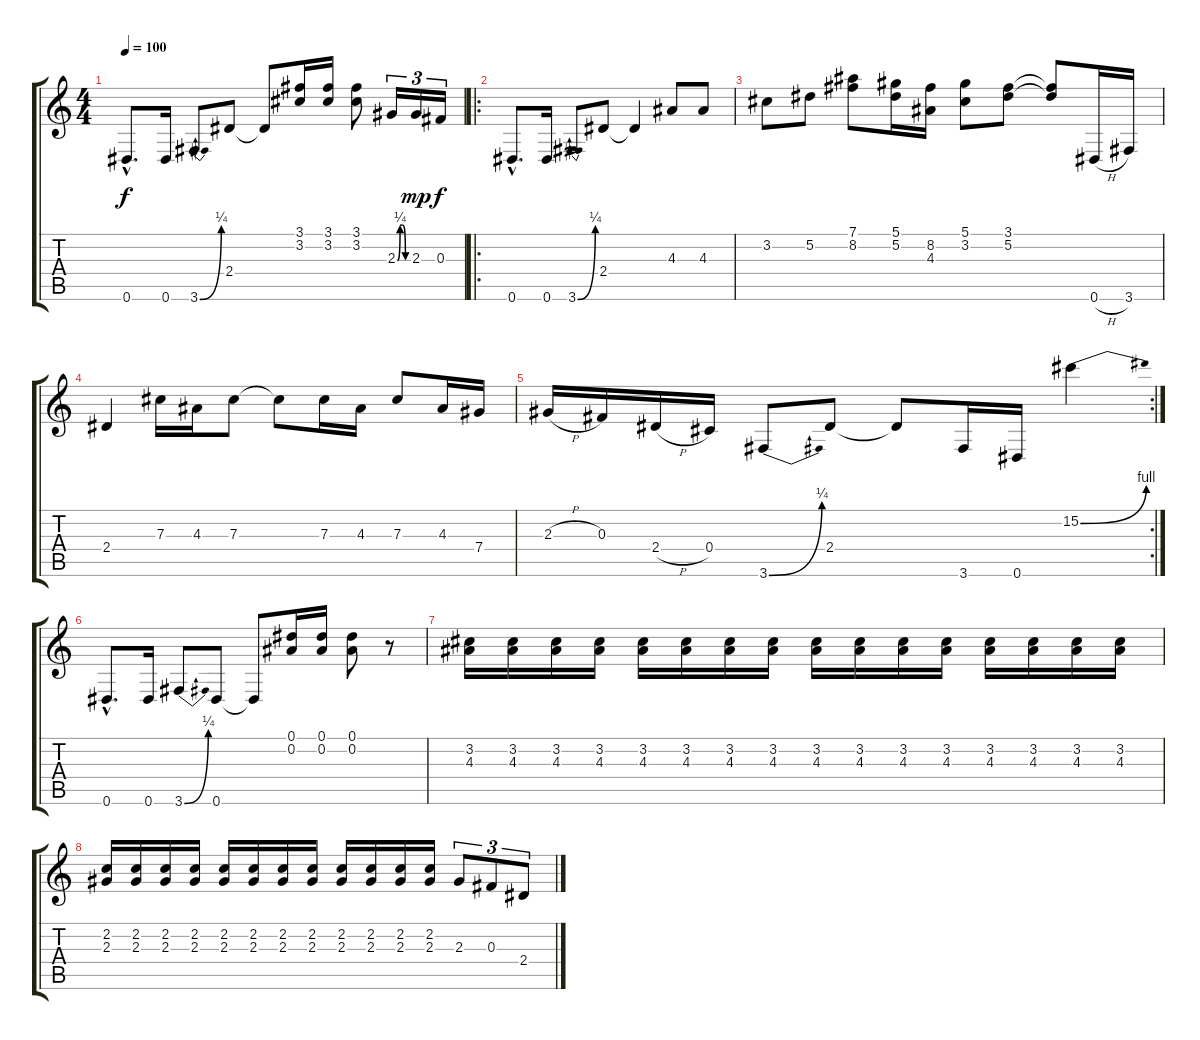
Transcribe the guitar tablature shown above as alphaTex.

\track "" {instrument overdrivenguitar}
\staff {score tabs}
\tuning (Eb4 Bb3 Gb3 Db3 Ab2 Eb2) {hide}
\ts (4 4)
\tempo 100
\clef g2
\ks c
0.6{hac}.8{d dy f} 0.6.16 3.6{be (bend 0 0 60 1)}.8 2.4.8 2.4{t}.8 (3.1 3.2).16 (3.1 3.2).16 (3.1 3.2).8 2.3{be (custom 0 0 15 1 30 1 45 0 60 0)}.16{tu (3 2)} 2.3.16{tu (3 2) dy mp} 0.3.16{tu (3 2) dy f} |
\ro
0.6{hac}.8{d} 0.6.16 3.6{be (bend 0 0 60 1)}.8 2.4.8 2.4{t}.4 4.3.8 4.3.8 |
3.2.8 5.2.8 (7.1 8.2).8 (5.1 5.2).16 (8.2 4.3).16 (5.1 3.2).8 (3.1 5.2).8 (3.1{t} 5.2{t}).8 0.6{h}.16 3.6.16 |
2.4.4 7.3.16 4.3.16 7.3.8 7.3{t}.8 7.3.16 4.3.16 7.3.8 4.3.16 7.4.16 |
\rc 2
2.3{h}.16 0.3.16 2.4{h}.16 0.4.16 3.6{be (bend 0 0 60 1)}.8 2.4.8 2.4{t}.8 3.6.16 0.6.16 15.2{be (bend 0 0 60 4)}.4 |
0.6{hac}.8{d} 0.6.16 3.6{be (bend 0 0 60 1)}.8 0.6.8 0.6{t}.8 (0.1 0.2).16 (0.1 0.2).16 (0.1 0.2).8 r.8 |
(3.2 4.3).16 (3.2 4.3).16 (3.2 4.3).16 (3.2 4.3).16 (3.2 4.3).16 (3.2 4.3).16 (3.2 4.3).16 (3.2 4.3).16 (3.2 4.3).16 (3.2 4.3).16 (3.2 4.3).16 (3.2 4.3).16 (3.2 4.3).16 (3.2 4.3).16 (3.2 4.3).16 (3.2 4.3).16 |
(2.2 2.3).16 (2.2 2.3).16 (2.2 2.3).16 (2.2 2.3).16 (2.2 2.3).16 (2.2 2.3).16 (2.2 2.3).16 (2.2 2.3).16 (2.2 2.3).16 (2.2 2.3).16 (2.2 2.3).16 (2.2 2.3).16 2.3.8{tu (3 2)} 0.3.8{tu (3 2)} 2.4.8{tu (3 2)}
